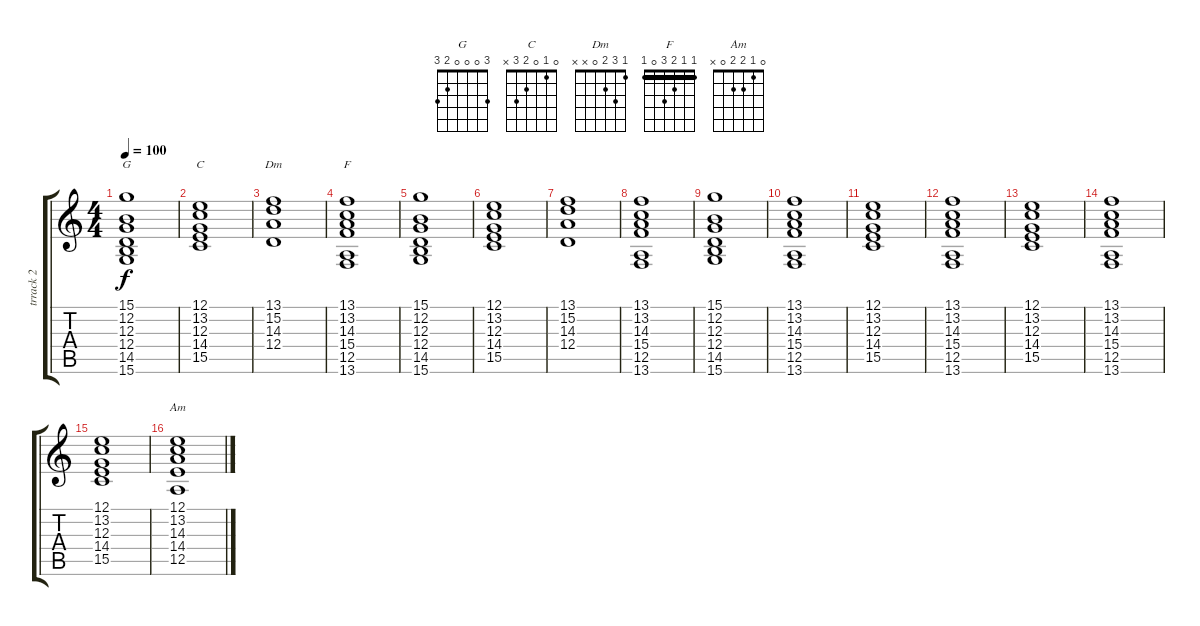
\track ("trrack 2" "trrack 2") {instrument acousticgrandpiano}
\staff {score tabs}
\tuning (E4 B3 G3 D3 A2 E2) {hide}
\chord ("G" 3 0 0 0 2 3)
\chord ("C" 0 1 0 2 3 x)
\chord ("Dm" 1 3 2 0 x x)
\chord ("F" 1 1 2 3 0 1) {barre 1}
\chord ("Am" 0 1 2 2 0 x)
\ts (4 4)
\tempo 100
\clef g2
\ks c
(15.1 12.2 12.3 12.4 14.5 15.6).1{ch "G" dy f} |
(12.1 13.2 12.3 14.4 15.5).1{ch "C"} |
(13.1 15.2 14.3 12.4).1{ch "Dm"} |
(13.1 13.2 14.3 15.4 12.5 13.6).1{ch "F"} |
(15.1 12.2 12.3 12.4 14.5 15.6).1 |
(12.1 13.2 12.3 14.4 15.5).1 |
(13.1 15.2 14.3 12.4).1 |
(13.1 13.2 14.3 15.4 12.5 13.6).1 |
(15.1 12.2 12.3 12.4 14.5 15.6).1 |
(13.1 13.2 14.3 15.4 12.5 13.6).1 |
(12.1 13.2 12.3 14.4 15.5).1 |
(13.1 13.2 14.3 15.4 12.5 13.6).1 |
(12.1 13.2 12.3 14.4 15.5).1 |
(13.1 13.2 14.3 15.4 12.5 13.6).1 |
(12.1 13.2 12.3 14.4 15.5).1 |
(12.1 13.2 14.3 14.4 12.5).1{ch "Am"}
